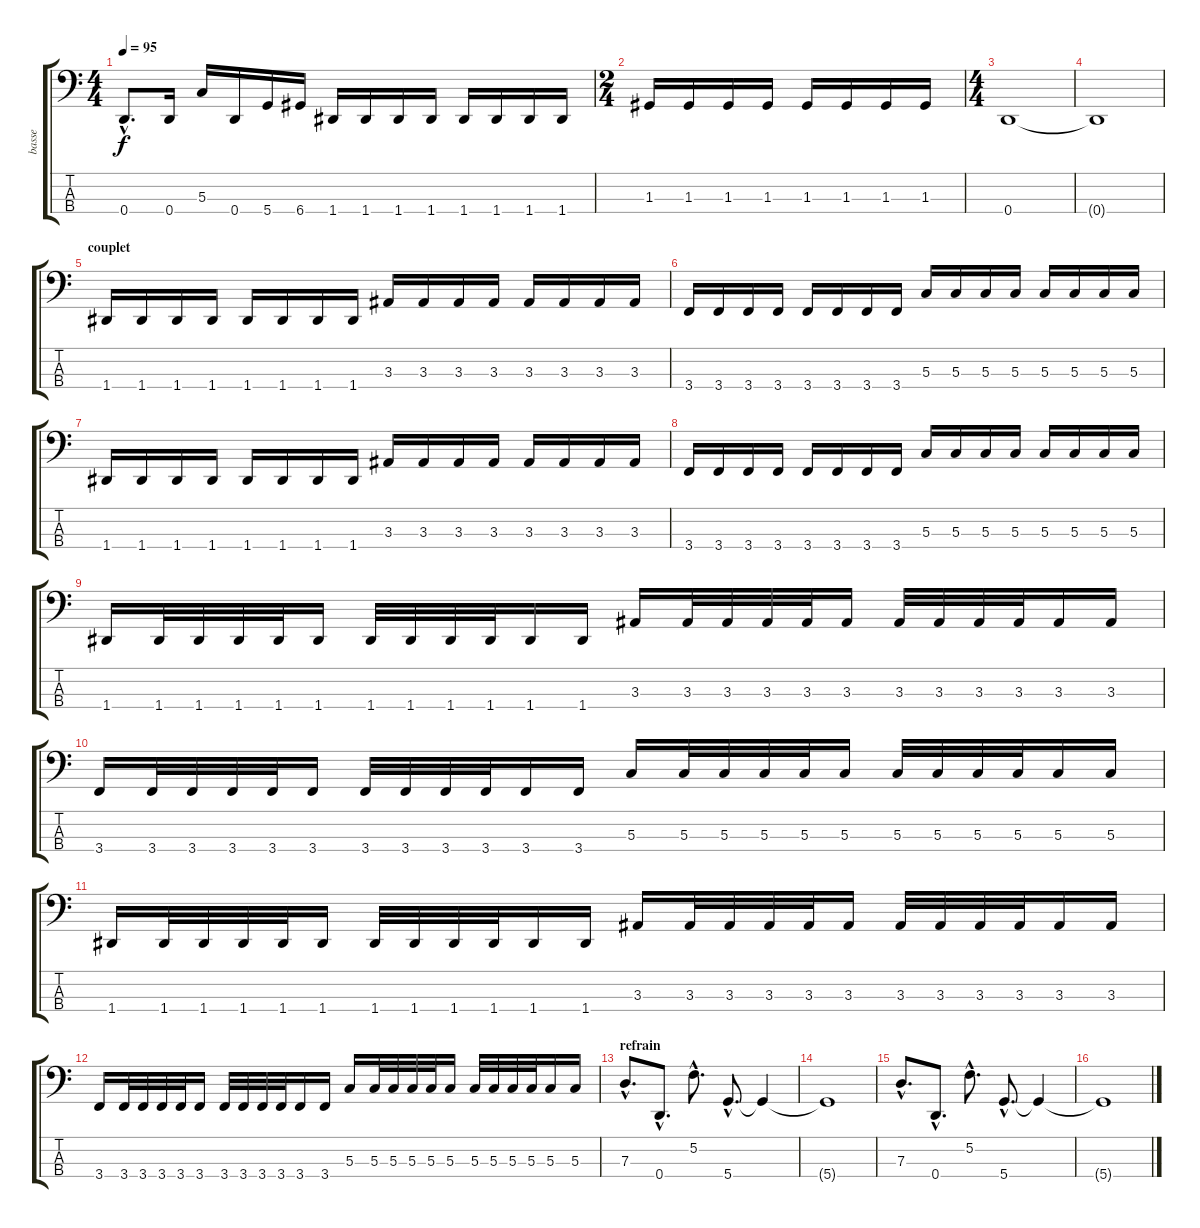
\track ("basse" "basse") {instrument electricbasspick}
\staff {score tabs}
\tuning (F2 C2 G1 D1) {hide}
\ts (4 4)
\tempo 95
\clef f4
\ks c
0.4{hac}.8{d dy f} 0.4.16 5.3.16 0.4.16 5.4.16 6.4.16 1.4.16 1.4.16 1.4.16 1.4.16 1.4.16 1.4.16 1.4.16 1.4.16 |
\ts (2 4)
1.3.16 1.3.16 1.3.16 1.3.16 1.3.16 1.3.16 1.3.16 1.3.16 |
\ts (4 4)
0.4.1 |
0.4{t}.1 |
\section ("" "couplet")
1.4.16 1.4.16 1.4.16 1.4.16 1.4.16 1.4.16 1.4.16 1.4.16 3.3.16 3.3.16 3.3.16 3.3.16 3.3.16 3.3.16 3.3.16 3.3.16 |
3.4.16 3.4.16 3.4.16 3.4.16 3.4.16 3.4.16 3.4.16 3.4.16 5.3.16 5.3.16 5.3.16 5.3.16 5.3.16 5.3.16 5.3.16 5.3.16 |
1.4.16 1.4.16 1.4.16 1.4.16 1.4.16 1.4.16 1.4.16 1.4.16 3.3.16 3.3.16 3.3.16 3.3.16 3.3.16 3.3.16 3.3.16 3.3.16 |
3.4.16 3.4.16 3.4.16 3.4.16 3.4.16 3.4.16 3.4.16 3.4.16 5.3.16 5.3.16 5.3.16 5.3.16 5.3.16 5.3.16 5.3.16 5.3.16 |
1.4.16 1.4.32 1.4.32 1.4.32 1.4.32 1.4.16 1.4.32 1.4.32 1.4.32 1.4.32 1.4.16 1.4.16 3.3.16 3.3.32 3.3.32 3.3.32 3.3.32 3.3.16 3.3.32 3.3.32 3.3.32 3.3.32 3.3.16 3.3.16 |
3.4.16 3.4.32 3.4.32 3.4.32 3.4.32 3.4.16 3.4.32 3.4.32 3.4.32 3.4.32 3.4.16 3.4.16 5.3.16 5.3.32 5.3.32 5.3.32 5.3.32 5.3.16 5.3.32 5.3.32 5.3.32 5.3.32 5.3.16 5.3.16 |
1.4.16 1.4.32 1.4.32 1.4.32 1.4.32 1.4.16 1.4.32 1.4.32 1.4.32 1.4.32 1.4.16 1.4.16 3.3.16 3.3.32 3.3.32 3.3.32 3.3.32 3.3.16 3.3.32 3.3.32 3.3.32 3.3.32 3.3.16 3.3.16 |
3.4.16 3.4.32 3.4.32 3.4.32 3.4.32 3.4.16 3.4.32 3.4.32 3.4.32 3.4.32 3.4.16 3.4.16 5.3.16 5.3.32 5.3.32 5.3.32 5.3.32 5.3.16 5.3.32 5.3.32 5.3.32 5.3.32 5.3.16 5.3.16 |
\section ("" "refrain")
7.3{hac}.8{d} 0.4{hac}.8{d} 5.2{hac}.8{d} 5.4{hac}.8{d} 5.4{t}.4 |
5.4{t}.1 |
7.3{hac}.8{d} 0.4{hac}.8{d} 5.2{hac}.8{d} 5.4{hac}.8{d} 5.4{t}.4 |
5.4{t}.1
